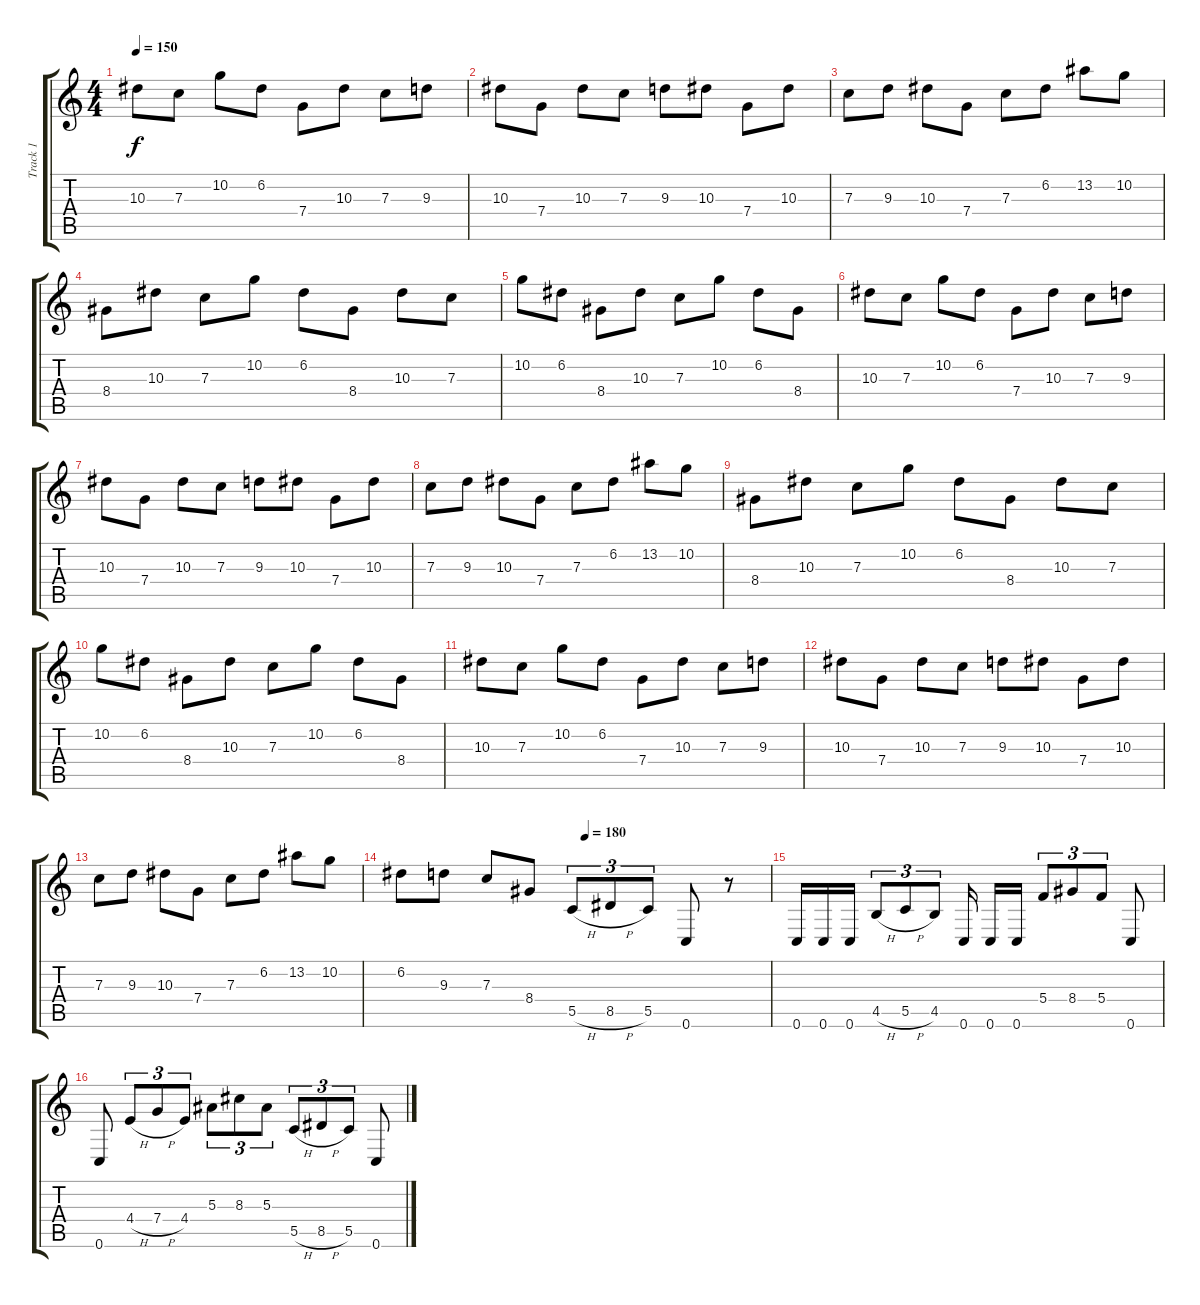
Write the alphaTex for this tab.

\track ("Track 1" "Track 1") {instrument distortionguitar}
\staff {score tabs}
\tuning (D4 A3 F3 C3 G2 C2) {hide}
\ts (4 4)
\tempo 150
\clef g2
\ks c
10.3.8{dy f} 7.3.8 10.2.8 6.2.8 7.4.8 10.3.8 7.3.8 9.3.8 |
10.3.8 7.4.8 10.3.8 7.3.8 9.3.8 10.3.8 7.4.8 10.3.8 |
7.3.8 9.3.8 10.3.8 7.4.8 7.3.8 6.2.8 13.2.8 10.2.8 |
8.4.8{instrument distortionguitar} 10.3.8 7.3.8 10.2.8 6.2.8 8.4.8 10.3.8 7.3.8 |
10.2.8 6.2.8 8.4.8 10.3.8 7.3.8 10.2.8 6.2.8 8.4.8 |
10.3.8 7.3.8 10.2.8 6.2.8 7.4.8 10.3.8 7.3.8 9.3.8 |
10.3.8 7.4.8 10.3.8 7.3.8 9.3.8 10.3.8 7.4.8 10.3.8 |
7.3.8 9.3.8 10.3.8 7.4.8 7.3.8 6.2.8 13.2.8 10.2.8 |
8.4.8{instrument distortionguitar} 10.3.8 7.3.8 10.2.8 6.2.8 8.4.8 10.3.8 7.3.8 |
10.2.8 6.2.8 8.4.8 10.3.8 7.3.8 10.2.8 6.2.8 8.4.8 |
10.3.8 7.3.8 10.2.8 6.2.8 7.4.8 10.3.8 7.3.8 9.3.8 |
10.3.8 7.4.8 10.3.8 7.3.8 9.3.8 10.3.8 7.4.8 10.3.8 |
7.3.8 9.3.8 10.3.8 7.4.8 7.3.8 6.2.8 13.2.8 10.2.8 |
\tempo (180 0.5)
6.2.8 9.3.8 7.3.8 8.4.8 5.5{h}.8{tu (3 2)} 8.5{h}.8{tu (3 2)} 5.5.8{tu (3 2)} 0.6.8 r.8 |
0.6.16 0.6.16 0.6.16 4.5{h}.8{tu (3 2)} 5.5{h}.8{tu (3 2)} 4.5.8{tu (3 2)} 0.6.16 0.6.16 0.6.16 5.4.8{tu (3 2)} 8.4.8{tu (3 2)} 5.4.8{tu (3 2)} 0.6.8 |
0.6.8 4.4{h}.8{tu (3 2)} 7.4{h}.8{tu (3 2)} 4.4.8{tu (3 2)} 5.3.8{tu (3 2)} 8.3.8{tu (3 2)} 5.3.8{tu (3 2)} 5.5{h}.8{tu (3 2)} 8.5{h}.8{tu (3 2)} 5.5.8{tu (3 2)} 0.6.8
